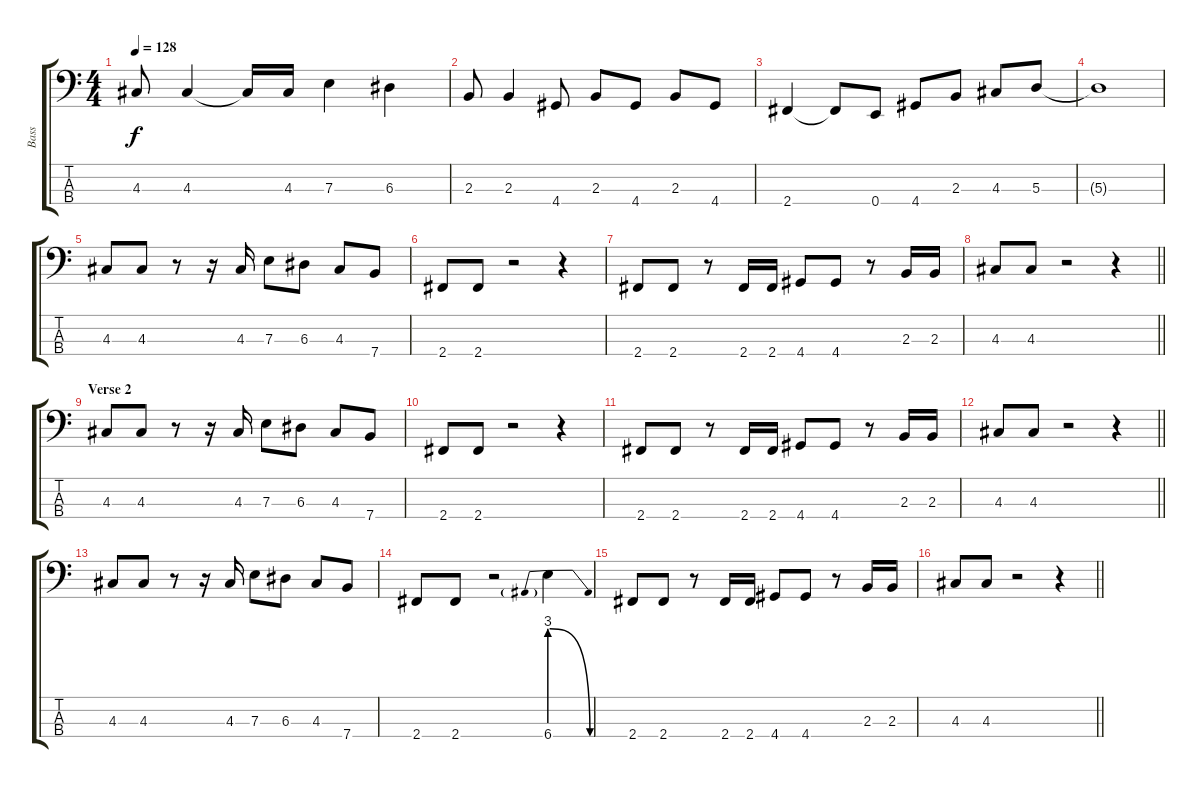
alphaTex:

\track ("Bass" "Bass") {instrument electricbassfinger}
\staff {score tabs}
\tuning (G2 D2 A1 E1) {hide}
\ts (4 4)
\tempo 128
\clef f4
\ks c
4.3.8{dy f} 4.3.4 4.3{t}.16 4.3.16 7.3.4 6.3.4 |
2.3.8 2.3.4 4.4.8 2.3.8 4.4.8 2.3.8 4.4.8 |
2.4.4 2.4{t}.8 0.4.8 4.4.8 2.3.8 4.3.8 5.3.8 |
5.3{t}.1 |
4.3.8 4.3.8 r.8 r.16 4.3.16 7.3.8 6.3.8 4.3.8 7.4.8 |
2.4.8 2.4.8 r.2 r.4 |
2.4.8 2.4.8 r.8 2.4.16 2.4.16 4.4.8 4.4.8 r.8 2.3.16 2.3.16 |
\barLineRight lightlight
4.3.8 4.3.8 r.2 r.4 |
\section ("" "Verse 2")
4.3.8 4.3.8 r.8 r.16 4.3.16 7.3.8 6.3.8 4.3.8 7.4.8 |
2.4.8 2.4.8 r.2 r.4 |
2.4.8 2.4.8 r.8 2.4.16 2.4.16 4.4.8 4.4.8 r.8 2.3.16 2.3.16 |
\barLineRight lightlight
4.3.8 4.3.8 r.2 r.4 |
4.3.8 4.3.8 r.8 r.16 4.3.16 7.3.8 6.3.8 4.3.8 7.4.8 |
2.4.8 2.4.8 r.2 6.4{be (prebendrelease 0 12 60 0)}.4 |
2.4.8 2.4.8 r.8 2.4.16 2.4.16 4.4.8 4.4.8 r.8 2.3.16 2.3.16 |
\barLineRight lightlight
4.3.8 4.3.8 r.2 r.4
